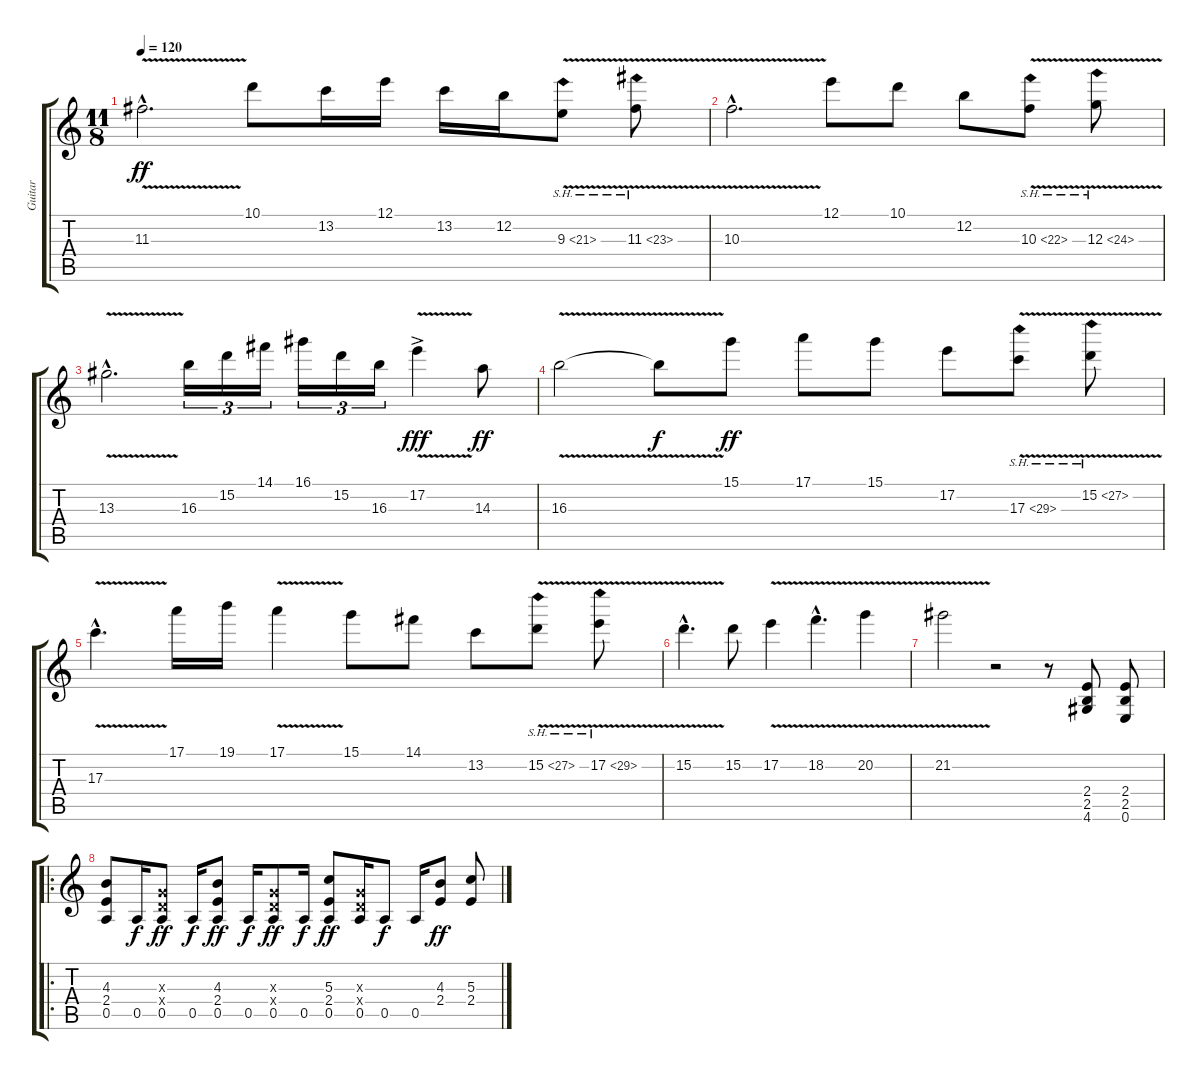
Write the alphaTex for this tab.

\track ("Guitar" "Guitar") {instrument overdrivenguitar}
\staff {score tabs}
\tuning (E4 B3 G3 D3 A2 E2) {hide}
\ts (11 8)
\tempo 120
\clef g2
\ks c
11.3{v hac}.2{d dy ff} 10.1.8 13.2.16 12.1.16 13.2.16 12.2.16 9.3{sh 12 v}.8 11.3{sh 12 v}.8 |
10.3{v hac}.2{d} 12.1.8 10.1.8 12.2.8 10.3{sh 12 v}.8 12.3{sh 12 v}.8 |
13.3{v hac}.2{d} 16.3.16{tu (3 2)} 15.2.16{tu (3 2)} 14.1.16{tu (3 2)} 16.1.16{tu (3 2)} 15.2.16{tu (3 2)} 16.3.16{tu (3 2)} 17.2{v ac}.4{dy fff} 14.3.8{dy ff} |
16.3{v}.2 16.3{t}.8{dy f} 15.1.8{dy ff} 17.1.8 15.1.8 17.2.8 17.3{sh 12 v}.8 15.2{sh 12 v}.8 |
17.3{v hac}.4{d} 17.1.16 19.1.16 17.1{v}.4 15.1.8 14.1.8 13.2.8 15.2{sh 12 v}.8 17.2{sh 12 v}.8 |
15.2{v hac}.4{d} 15.2.8 17.2{v}.4 18.2{v hac}.4{d} 20.2{v}.4 |
21.2{v}.2 r.2 r.8 (2.4 2.5 4.6).8 (2.4 2.5 0.6).8 |
\ro
(4.3 2.4 0.5).8 0.5.16{dy f} (0.3{x} 0.4{x} 0.5).8{dy ff} 0.5.16{dy f} (4.3 2.4 0.5).8{dy ff} 0.5.16{dy f} (0.3{x} 0.4{x} 0.5).8{dy ff} 0.5.16{dy f} (5.3 2.4 0.5).8{dy ff} (0.3{x} 0.4{x} 0.5).16 0.5.8{dy f} 0.5.16 (4.3 2.4).8{dy ff} (5.3 2.4).8
